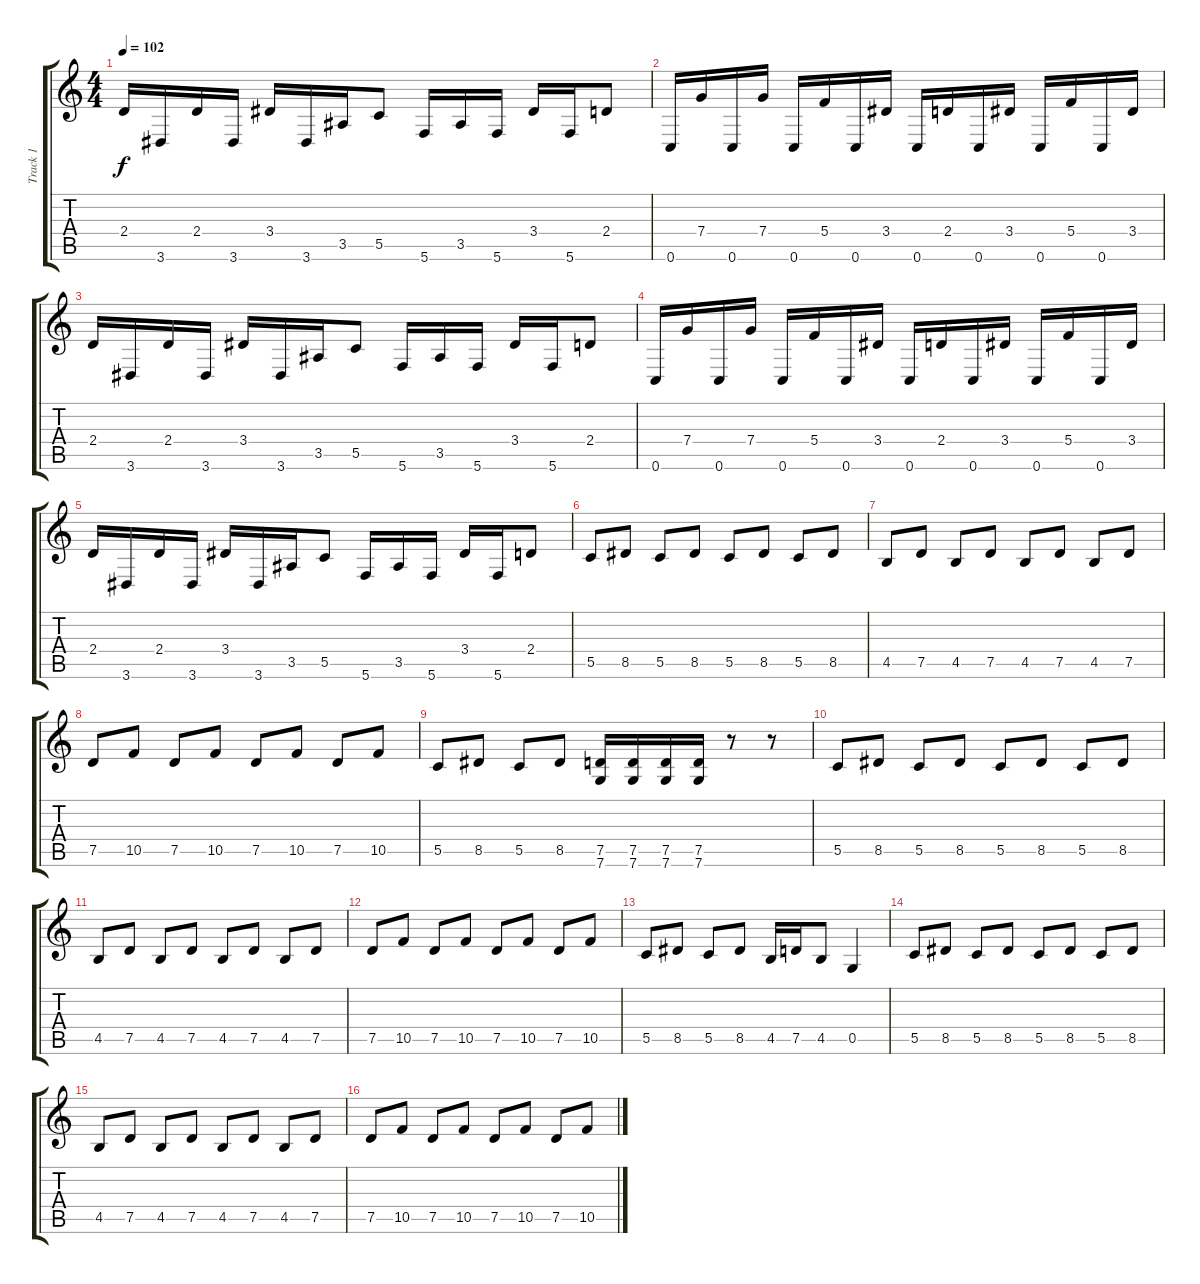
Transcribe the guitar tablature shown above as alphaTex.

\track ("Track 1" "Track 1") {instrument overdrivenguitar}
\staff {score tabs}
\tuning (D4 A3 F3 C3 G2 C2) {hide}
\ts (4 4)
\tempo 102
\clef g2
\ks c
2.4.16{dy f} 3.6.16 2.4.16 3.6.16 3.4.16 3.6.16 3.5.16 5.5.8 5.6.16 3.5.16 5.6.16 3.4.16 5.6.16 2.4.8 |
0.6.16 7.4.16 0.6.16 7.4.16 0.6.16 5.4.16 0.6.16 3.4.16 0.6.16 2.4.16 0.6.16 3.4.16 0.6.16 5.4.16 0.6.16 3.4.16 |
2.4.16 3.6.16 2.4.16 3.6.16 3.4.16 3.6.16 3.5.16 5.5.8 5.6.16 3.5.16 5.6.16 3.4.16 5.6.16 2.4.8 |
0.6.16 7.4.16 0.6.16 7.4.16 0.6.16 5.4.16 0.6.16 3.4.16 0.6.16 2.4.16 0.6.16 3.4.16 0.6.16 5.4.16 0.6.16 3.4.16 |
2.4.16 3.6.16 2.4.16 3.6.16 3.4.16 3.6.16 3.5.16 5.5.8 5.6.16 3.5.16 5.6.16 3.4.16 5.6.16 2.4.8 |
5.5.8 8.5.8 5.5.8 8.5.8 5.5.8 8.5.8 5.5.8 8.5.8 |
4.5.8 7.5.8 4.5.8 7.5.8 4.5.8 7.5.8 4.5.8 7.5.8 |
7.5.8 10.5.8 7.5.8 10.5.8 7.5.8 10.5.8 7.5.8 10.5.8 |
5.5.8 8.5.8 5.5.8 8.5.8 (7.5 7.6).16 (7.5 7.6).16 (7.5 7.6).16 (7.5 7.6).16 r.8 r.8 |
5.5.8 8.5.8 5.5.8 8.5.8 5.5.8 8.5.8 5.5.8 8.5.8 |
4.5.8 7.5.8 4.5.8 7.5.8 4.5.8 7.5.8 4.5.8 7.5.8 |
7.5.8 10.5.8 7.5.8 10.5.8 7.5.8 10.5.8 7.5.8 10.5.8 |
5.5.8 8.5.8 5.5.8 8.5.8 4.5.16 7.5.16 4.5.8 0.5.4 |
5.5.8 8.5.8 5.5.8 8.5.8 5.5.8 8.5.8 5.5.8 8.5.8 |
4.5.8 7.5.8 4.5.8 7.5.8 4.5.8 7.5.8 4.5.8 7.5.8 |
7.5.8 10.5.8 7.5.8 10.5.8 7.5.8 10.5.8 7.5.8 10.5.8
